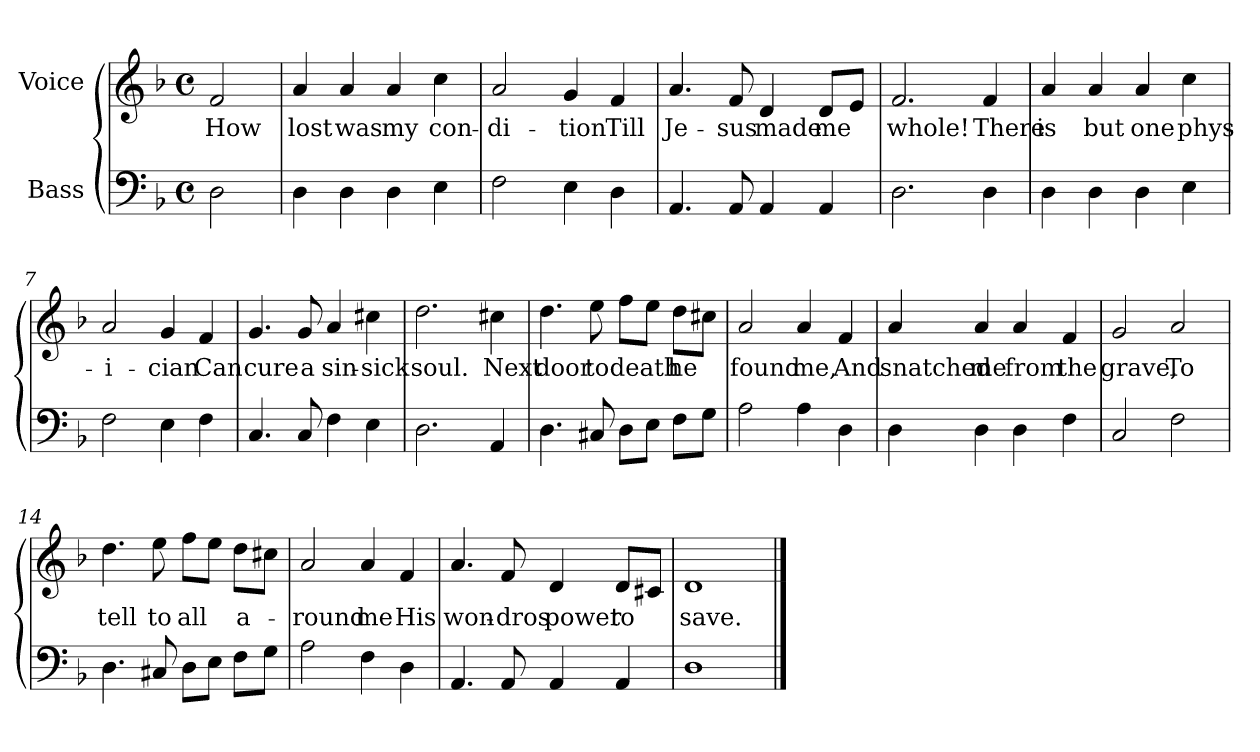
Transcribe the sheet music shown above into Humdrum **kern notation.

**kern	**kern	**text
*part2	*part1	*part1
*staff2	*staff1	*staff1
*I"Bass	*I"Voice	*
*clefF4	*clefG2	*
*k[b-]	*k[b-]	*
*M4/4	*M4/4	*
*met(c)	*met(c)	*
*MM100	*MM100	*
=1	=1	=1
!	!	!LO:LY:b
2D!\	2f!/	How
=2	=2	=2
!	!	!LO:LY:b
4D!\	4a!/	lost
!	!	!LO:LY:b
4D!\	4a!/	was
!	!	!LO:LY:b
4D!\	4a!/	my
!	!	!LO:LY:b
4E!\	4cc!\	con-
=3	=3	=3
!	!	!LO:LY:b
2F!\	2a!/	-di-
!	!	!LO:LY:b
4E!\	4g!/	-tion
!	!	!LO:LY:b
4D!\	4f!/	Till
=4	=4	=4
!	!	!LO:LY:b
4.AA!/	4.a!/	Je-
!	!	!LO:LY:b
8AA!/	8f!/	-sus
!	!	!LO:LY:b
4AA!/	4d!/	made
!	!	!LO:LY:b
4AA!/	8d!/L	me
.	8e!/J	.
=5	=5	=5
!	!	!LO:LY:b
2.D!\	2.f!/	whole!
!	!	!LO:LY:b
4D!\	4f!/	There
=6	=6	=6
!	!	!LO:LY:b
4D!\	4a!/	is
!	!	!LO:LY:b
4D!\	4a!/	but
!	!	!LO:LY:b
4D!\	4a!/	one
!	!	!LO:LY:b
4E!\	4cc!\	phys-
=7	=7	=7
!	!	!LO:LY:b
2F!\	2a!/	-i-
!	!	!LO:LY:b
4E!\	4g!/	-cian
!	!	!LO:LY:b
4F!\	4f!/	Can
=8	=8	=8
!	!	!LO:LY:b
4.C!/	4.g!/	cure
!	!	!LO:LY:b
8C!/	8g!/	a
!	!	!LO:LY:b
4F!\	4a!/	sin-
!	!	!LO:LY:b
4E!\	4cc#X!\	-sick
=9	=9	=9
!	!	!LO:LY:b
2.D!\	2.dd!\	soul.
!	!	!LO:LY:b
4AA!/	4cc#X!\	Next
!!LO:LB:g=z
=10	=10	=10
!	!	!LO:LY:b
4.D!\	4.dd!\	door
!	!	!LO:LY:b
8C#X!/	8ee!\	to
!	!	!LO:LY:b
8D!\L	8ff!\L	death
8E!\J	8ee!\J	.
!	!	!LO:LY:b
8F!\L	8dd!\L	he
8G!\J	8cc#X!\J	.
=11	=11	=11
!	!	!LO:LY:b
2A!\	2a!/	found
!	!	!LO:LY:b
4A!\	4a!/	me,
!	!	!LO:LY:b
4D!\	4f!/	And
=12	=12	=12
!	!	!LO:LY:b
4D!\	4a!/	snatched
!	!	!LO:LY:b
4D!\	4a!/	me
!	!	!LO:LY:b
4D!\	4a!/	from
!	!	!LO:LY:b
4F!\	4f!/	the
=13	=13	=13
!	!	!LO:LY:b
2C!/	2g!/	grave,
!	!	!LO:LY:b
2F!\	2a!/	To
=14	=14	=14
!	!	!LO:LY:b
4.D!\	4.dd!\	tell
!	!	!LO:LY:b
8C#X!/	8ee!\	to
!	!	!LO:LY:b
8D!\L	8ff!\L	all
8E!\J	8ee!\J	.
!	!	!LO:LY:b
8F!\L	8dd!\L	a-
8G!\J	8cc#X!\J	.
=15	=15	=15
!	!	!LO:LY:b
2A!\	2a!/	-round
!	!	!LO:LY:b
4F!\	4a!/	me
!	!	!LO:LY:b
4D!\	4f!/	His
=16	=16	=16
!	!	!LO:LY:b
4.AA!/	4.a!/	won-
!	!	!LO:LY:b
8AA!/	8f!/	-dros
!	!	!LO:LY:b
4AA!/	4d!/	power
!	!	!LO:LY:b
4AA!/	8d!/L	to
.	8c#X!/J	.
=17	=17	=17
!	!	!LO:LY:b
1D!	1d!	save.
==	==	==
*-	*-	*-
